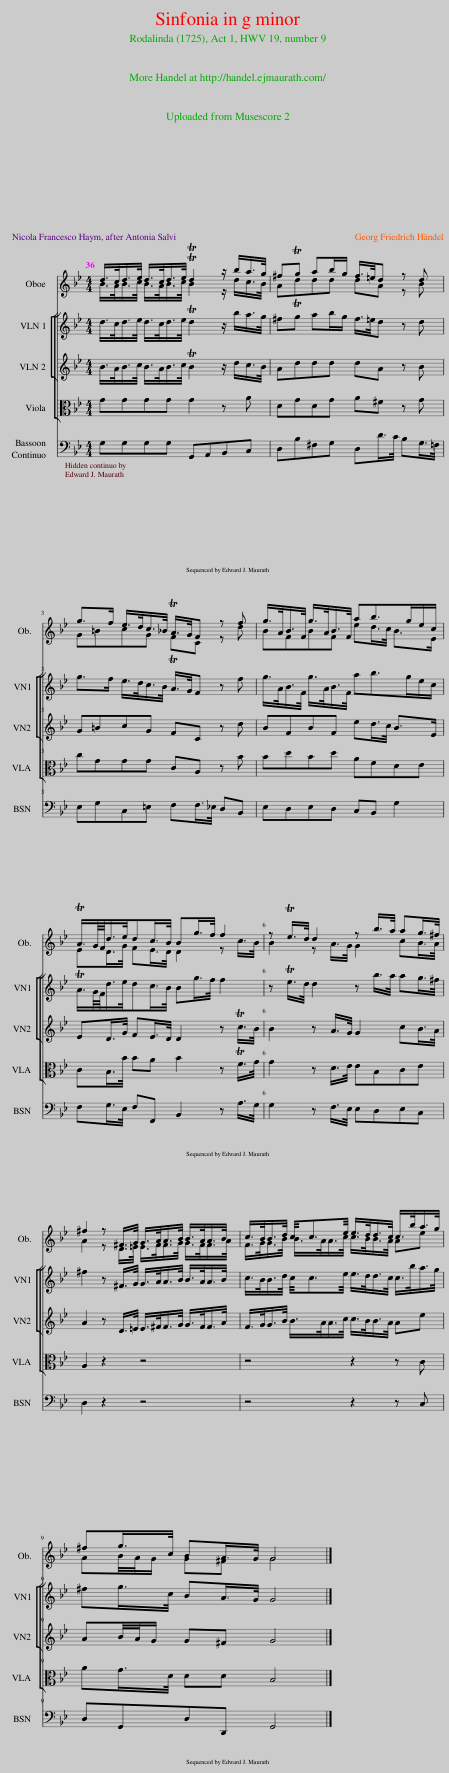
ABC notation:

X:1
%%score ( 1 2 3 ) [ [ 4 5 ] 6 ] [ 7 [ 8 9 ] ] { 10 | 11 }
L:1/8
Q:1/4=36
M:4/4
I:linebreak $
K:Bb
V:1 treble
V:2 treble
V:3 treble
V:4 treble
V:5 treble
V:6 alto
V:7 bass
V:8 bass
V:9 bass-8
V:10 treble
V:11 bass
V:1
 d/>c/d/>e/ d/>c/d/>e/ Td2 z/ b/a/>g/ | ^fTg ab/g/ f/>=e/d z d |$ g>f e/>d/c/>_B/ TA/>G/F z f | g/>A/B/>F/ g/>A/B/>F/ ab>ge/c/ |$ TA3/4G/8F/8d/>e/dc/>B/ Bg/>f/ f2 | %5
 z Te/>d/ d2 z b/>a/ ag/>^f/ |$ ^f2 z ^F/>G/ G/>A/A/>B/ B/>A/A/>B/ | c/>B/B/>d/ c/4c3/2e/4 e/>d/d/>c/ c/>b/a/>g/ |$ ^fg/>c/ BA/>G/ G4 |] %9
V:2
 B/>A/B/>c/ B/>A/B/>c/ TB2 z/ d/c/>B/ | Addd dA z B |$ G=BcG FC z d | x8 |$ x8 | %5
 x8 |$ x8 | x8 |$ x8 |] %9
V:3
 x8 | x8 |$ x8 | BFBF ed/>c/ B>E |$ ED/>G/ FE/>D/ D2 z c/>B/ | %5
 B2 z A/>G/ G2 cB/>A/ |$ A2 z D/>=E/ E/>^F/F/>G/ G/>F/F/>A/ | F/>G/G/>B/ B/>A/A/>c/ c/>B/B/>A/ Ae |$ AB/4A/4G/ G^F G4 |] %9
V:4
 d/>c/d/>e/ d/>c/d/>e/ Td2 z/ b/a/>g/ | ^fTg ab/g/ f/>=e/d z d |$ g>f e/>d/c/>B/ TA/>G/F z f | g/>A/B/>F/ g/>A/B/>F/ ab>ge/c/ |$ TA3/4G/8F/8d/>e/dc/>B/ Bg/>f/ f2 | %5
 z Te/>d/ d2 z b/>a/ ag/>^f/ |$ ^f2 z ^F/>G/ G/>A/A/>B/ B/>A/A/>B/ | c/>B/B/>d/ c/4c3/2e/4 e/>d/d/>c/ c/>b/a/>g/ |$ ^fg/>c/ BA/>G/ G4 |] %9
V:5
 B/>A/B/>c/ B/>A/B/>c/ TB2 z/ d/c/>B/ | Addd dA z B |$ G=BcG FC z d | BFBF ed/>c/ B>E |$ ED/>G/ FE/>D/ D2 z Tc/>B/ | %5
 B2 z A/>G/ G2 cB/>A/ |$ A2 z D/>=E/ E/>^F/F/>G/ G/>F/F/>A/ | F/>G/G/>B/ B/>A/A/>c/ c/>B/B/>A/ Ae |$ AB/4A/4G/ G^F G4 |] %9
V:6
 GGGG G2 z A | DGDG A^F z G |$ cGGG CA, z B | BdBd AFDE |$ CB,/>B/ BA B2 z TF/>G/ | %5
 G2 z D/>E/ EB,CE |$ A,2 z2 z4 | z4 z2 z C |$ AG/>D/ DD B,4 |] %9
V:7
 G,G,G,G, G,,A,,B,,C, | D,B,^F,G, D,D/>C/ B,G,/>=F,/ |$ E,G,C,=E, F,F,/>_E,/ D,B,, | E,D,E,D, C,B,, G,2 |$ F,G,/>E,/ F,F,, B,,2 z A,/>G,/ | %5
 G,2 z F,/>E,/ E,D,E,C, |$ D,2 z2 z4 | z4 z2 z C, |$ D,G,,D,D,, G,,4 |] %9
V:8
 G, G, G, G, G,, A,, B,, C, | D, B, ^F, G, D, D3/4 C/4 B, G,3/4 =F,/4 |$ E, G, C, =E, F, F,3/4 _E,/4 D, B,, | E, D, E, D, C, B,, G,2 |$ F, G,3/4 E,/4 F, F,, B,,2 z A,3/4 G,/4 | %5
 G,2 z F,3/4 E,/4 E, D, E, C, |$ D,2 z2 z4 | z4 z2 z C, |$ D, G,, D, D,, G,,4 |] %9
V:9
 G, G, G, G, G,, A,, B,, C, | D, B, ^F, G, D, D3/4 C/4 B, G,3/4 =F,/4 |$ E, G, C, =E, F, F,3/4 _E,/4 D, B,, | E, D, E, D, C, B,, G,2 |$ F, G,3/4 E,/4 F, F,, B,,2 z A,3/4 G,/4 | %5
 G,2 z F,3/4 E,/4 E, D, E, C, |$ D,2 z2 z4 | z4 z2 z C, |$ D, G,, D, D,, G,,4 |] %9
V:10
 [B,DG] [B,DG] [B,DG] [B,DG] [B,DG] ^F G A | ^F G D B, ^F, z G z |$ G =B, C G, C [A,C] _B, D | [G,B,] [F,B,] [G,B,] [F,B,] A, z [B,DG] z |$ F z [B,D] [A,C] [DF] z2 F | %5
 E2 z D C z z2 |$ [^F,A,] z z2 z4 | z8 |$ ^F, z G, F, G4 |] %9
V:11
 G, G, G, G, G,, A,, B,, C, | D, B, ^F, G, D, D3/4 C/4 B, G,3/4 =F,/4 |$ E, G, C, =E, F, F,3/4 _E,/4 D, B,, | E, D, E, D, C, B,, G,2 |$ F, G,3/4 E,/4 F, F,, B,,2 z A,3/4 G,/4 | %5
 G,2 z F,3/4 E,/4 E, D, E, C, |$ D,2 z2 z4 | z4 z2 z [C,E,A,] |$ D, G,, D, D,, [G,,D,B,]4 |] %9
